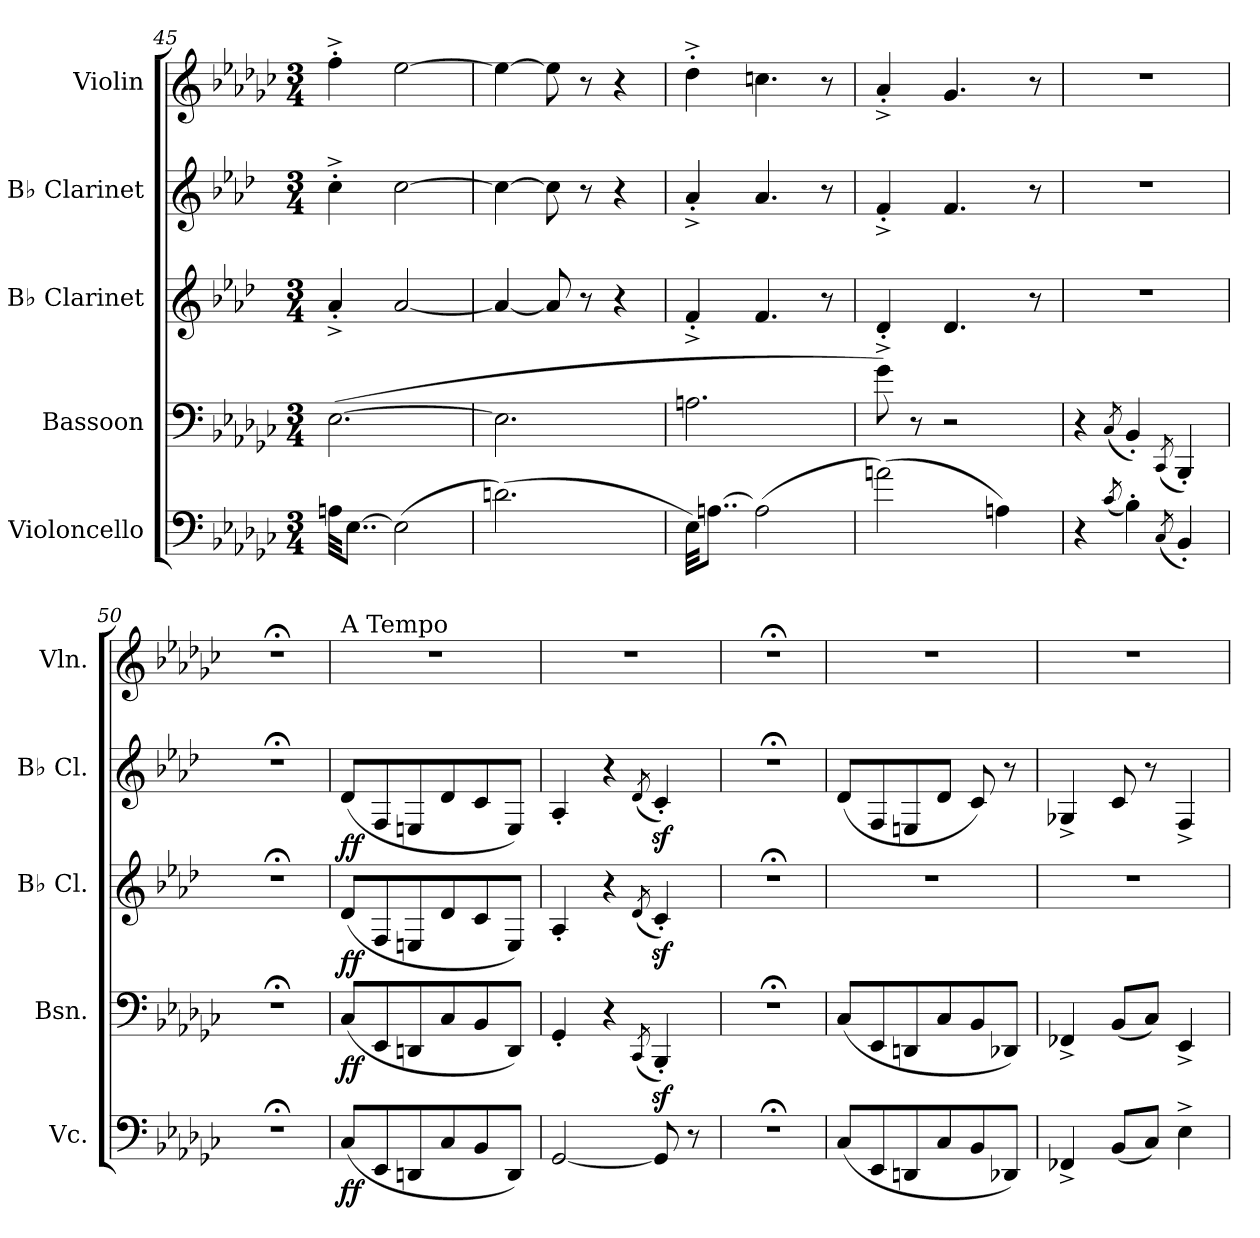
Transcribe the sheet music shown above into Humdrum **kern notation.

**kern	**dynam	**kern	**dynam	**kern	**dynam	**kern	**dynam	**kern
*part5	*part5	*part4	*part4	*part3	*part3	*part2	*part2	*part1
*staff5	*staff5	*staff4	*staff4	*staff3	*staff3	*staff2	*staff2	*staff1
*I"Violoncello	*	*I"Bassoon	*	*I"B♭ Clarinet	*	*I"B♭ Clarinet	*	*I"Violin
*I'Vc.	*	*I'Bsn.	*	*I'B♭ Cl.	*	*I'B♭ Cl.	*	*I'Vln.
*clefF4	*	*clefF4	*	*clefG2	*	*clefG2	*	*clefG2
*	*	*	*	*ITrd1c2	*	*ITrd1c2	*	*
*k[b-e-a-d-g-c-]	*	*k[b-e-a-d-g-c-]	*	*k[b-e-a-d-g-c-]	*	*k[b-e-a-d-g-c-]	*	*k[b-e-a-d-g-c-]
*M3/4	*	*M3/4	*	*M3/4	*	*M3/4	*	*M3/4
=45	=45	=45	=45	=45	=45	=45	=45	=45
32An\KKL	.	([2.E-\	.	4g-'^/	.	4b-'^\	.	4ff'^\
[8..E-\J	.	.	.	.	.	.	.	.
(2E-\]	.	.	.	[2g-/	.	[2b-\	.	[2ee-\
=46	=46	=46	=46	=46	=46	=46	=46	=46
(2.dn\)	.	2.E-\]	.	4g-/_	.	4b-\_	.	4ee-\_
.	.	.	.	8g-/]	.	8b-\]	.	8ee-\]
.	.	.	.	8r	.	8r	.	8r
.	.	.	.	4r	.	4r	.	4r
=47	=47	=47	=47	=47	=47	=47	=47	=47
32E-\KKL)	.	2.An\	.	4e-'^/	.	4g-'^/	.	4dd-'^\
[8..An\J	.	.	.	.	.	.	.	.
(2A\]	.	.	.	4.e-/	.	4.g-/	.	4.ccn\
.	.	.	.	8r	.	8r	.	8r
!!LO:PB:g=z
=48	=48	=48	=48	=48	=48	=48	=48	=48
(2an\)	.	8g-\)	.	4c-'^/	.	4e-'^/	.	4a-'^/
.	.	8r	.	.	.	.	.	.
.	.	2r	.	4.c-/	.	4.e-/	.	4.g-/
4An\)	.	.	.	.	.	.	.	.
.	.	.	.	8r	.	8r	.	8r
=49	=49	=49	=49	=49	=49	=49	=49	=49
4r	.	4r	.	2.r	.	2.r	.	2.r
(8qc-/	.	(8qC-/	.	.	.	.	.	.
4B-'\)	.	4BB-'/)	.	.	.	.	.	.
(8qC-/	.	(8qCC-/	.	.	.	.	.	.
4BB-'/)	.	4BBB-'/)	.	.	.	.	.	.
=50	=50	=50	=50	=50	=50	=50	=50	=50
2.r;<	.	2.r;<	.	2.r;<	.	2.r;<	.	2.r;<
=51	=51	=51	=51	=51	=51	=51	=51	=51
*	*	*	*	*	*	*	*	*MM240
!	!	!	!	!	!	!	!	!LO:TX:a:t=A Tempo
!	!LO:DY:b	!	!LO:DY:b	!	!LO:DY:b	!	!LO:DY:b	!
(8C-/L	ff	(8C-/L	ff	(8c-/L	ff	(8c-/L	ff	2.r
8EE-/	.	8EE-/	.	8E-/	.	8E-/	.	.
8DDn/	.	8DDn/	.	8Dn/	.	8Dn/	.	.
8C-/	.	8C-/	.	8c-/	.	8c-/	.	.
8BB-/	.	8BB-/	.	8B-/	.	8B-/	.	.
8DD/J)	.	8DD/J)	.	8D/J)	.	8D/J)	.	.
=52	=52	=52	=52	=52	=52	=52	=52	=52
[2GG-/	.	4GG-'/	.	4G-'/	.	4G-'/	.	2.r
.	.	4r	.	4r	.	4r	.	.
.	.	(8qCC-/	.	(8qc-/	.	(8qc-/	.	.
8GG-/]	.	4BBB-z<'/)	.	4B-z<'/)	.	4B-z<'/)	.	.
8r	.	.	.	.	.	.	.	.
=53	=53	=53	=53	=53	=53	=53	=53	=53
2.r;<	.	2.r;<	.	2.r;<	.	2.r;<	.	2.r;<
=54	=54	=54	=54	=54	=54	=54	=54	=54
(8C-/L	.	(8C-/L	.	2.r	.	(8c-/L	.	2.r
8EE-/	.	8EE-/	.	.	.	8E-/	.	.
8DDn/	.	8DDn/	.	.	.	8Dn/	.	.
8C-/	.	8C-/	.	.	.	8c-/J	.	.
8BB-/	.	8BB-/	.	.	.	8B-/)	.	.
8DD-X/J)	.	8DD-X/J)	.	.	.	8r	.	.
!!LO:LB:g=z
=55	=55	=55	=55	=55	=55	=55	=55	=55
4FF-X^/	.	4FF-X^/	.	2.r	.	4F-X^/	.	2.r
(8BB-/L	.	(8BB-/L	.	.	.	8B-/	.	.
8C-/J)	.	8C-/J)	.	.	.	8r	.	.
4E-^\	.	4EE-^/	.	.	.	4E-^/	.	.
=	=	=	=	=	=	=	=	=
*-	*-	*-	*-	*-	*-	*-	*-	*-
